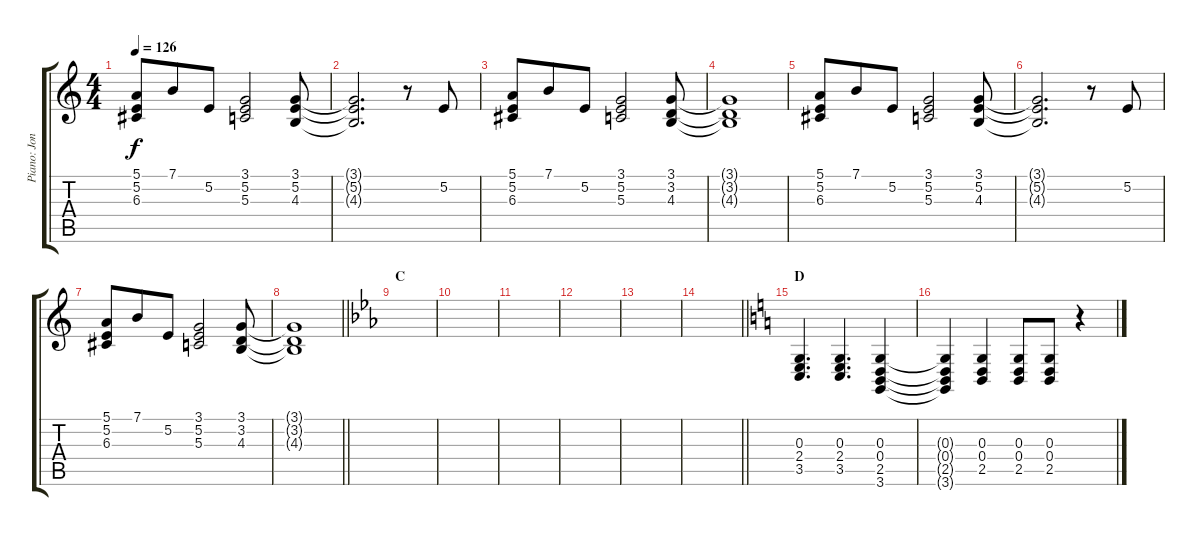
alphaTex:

\track ("Piano: Jon" "Piano: Jon") {instrument electricgrandpiano}
\staff {score tabs}
\tuning (E4 B3 G3 D3 A2 E2) {hide}
\ts (4 4)
\tempo 126
\clef g2
\ks c
(5.1 5.2 6.3).8{dy f} 7.1.8{beam merge} 5.2.8 (3.1 5.2 5.3).2 (3.1 5.2 4.3).8 |
(3.1{t} 5.2{t} 4.3{t}).2{d} r.8 5.2.8 |
(5.1 5.2 6.3).8 7.1.8{beam merge} 5.2.8 (3.1 5.2 5.3).2 (3.1 3.2 4.3).8 |
(3.1{t} 3.2{t} 4.3{t}).1 |
(5.1 5.2 6.3).8 7.1.8{beam merge} 5.2.8 (3.1 5.2 5.3).2 (3.1 5.2 4.3).8 |
(3.1{t} 5.2{t} 4.3{t}).2{d} r.8 5.2.8 |
(5.1 5.2 6.3).8 7.1.8{beam merge} 5.2.8 (3.1 5.2 5.3).2 (3.1 3.2 4.3).8 |
\barLineRight lightlight
(3.1{t} 3.2{t} 4.3{t}).1 |
\section ("" "C")
\ks eb
|
|
|
|
|
\barLineRight lightlight
|
\section ("" "D")
\ks c
(0.3 2.4 3.5).4{d} (0.3 2.4 3.5).4{d} (0.3 0.4 2.5 3.6).4 |
(0.3{t} 0.4{t} 2.5{t} 3.6{t}).4 (0.3 0.4 2.5).4 (0.3 0.4 2.5).8 (0.3 0.4 2.5).8 r.4
